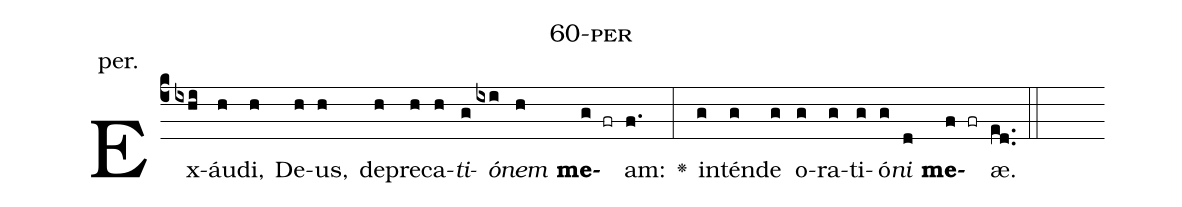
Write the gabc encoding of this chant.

name: 60-per;
annotation: per.;
%%
(c4)Ex(ixhi)áu(h)di,(h) De(h)us,(h) de(h)pre(h)ca(h)<i>ti</i>(g)<i>ó</i>(ixi)<i>nem</i>(h) <b>me</b>(g fr)am:(f.) <v>\greheightstar</v>(:) in(g)tén(g)de(g) o(g)ra(g)ti(g)ó(g)<i>ni</i>(d) <b>me</b>(f fr)æ.(ed..) (::)


%E(g) u(g) o(g) u(d) a(f) e.(ed..) (::)
